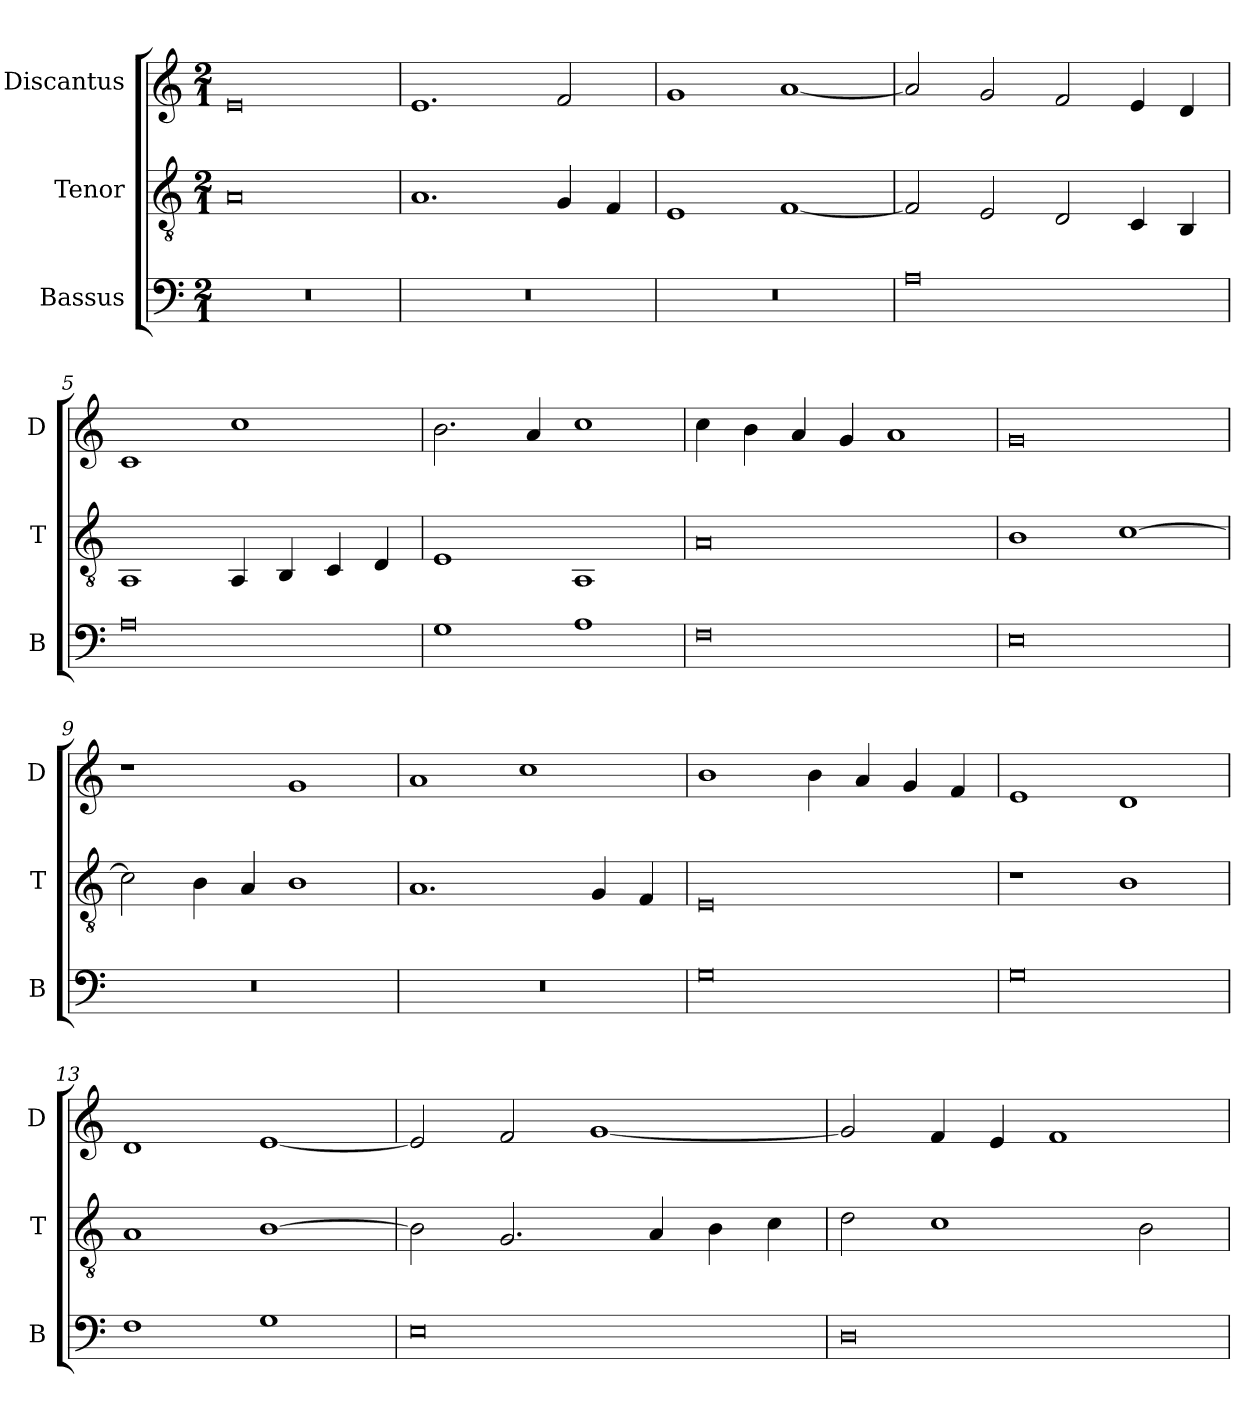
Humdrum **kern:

**kern	**kern	**kern
*part3	*part2	*part1
*staff3	*staff2	*staff1
*I"Bassus	*I"Tenor	*I"Discantus
*I'B	*I'T	*I'D
*clefF4	*clefGv2	*clefG2
*k[]	*k[]	*k[]
*M2/1	*M2/1	*M2/1
=1	=1	=1
0r	0A	0e
=2	=2	=2
0r	1.A	1.e
.	4G/	2f/
.	4F/	.
=3	=3	=3
0r	1E	1g
.	[1F	[1a
=4	=4	=4
0A	2F/]	2a/]
.	2E/	2g/
.	2D/	2f/
.	4C/	4e/
.	4BB/	4d/
=5	=5	=5
0A	1AA	1c
.	4AA/	1cc
.	4BB/	.
.	4C/	.
.	4D/	.
=6	=6	=6
1G	1E	2.b\
.	.	4a/
1A	1AA	1cc
=7	=7	=7
0F	0A	4cc\
.	.	4b\
.	.	4a/
.	.	4g/
.	.	1a
=8	=8	=8
0E	1B	0g
.	[1c	.
=9	=9	=9
0r	2c\]	1r
.	4B\	.
.	4A/	.
.	1B	1g
=10	=10	=10
0r	1.A	1a
.	.	1cc
.	4G/	.
.	4F/	.
=11	=11	=11
0G	0E	1b
.	.	4b\
.	.	4a/
.	.	4g/
.	.	4f/
=12	=12	=12
0G	1r	1e
.	1B	1d
=13	=13	=13
1F	1A	1d
1G	[1B	[1e
=14	=14	=14
0E	2B\]	2e/]
.	2.G/	2f/
.	.	[1g
.	4A/	.
.	4B\	.
.	4c\	.
=15	=15	=15
0D	2d\	2g/]
.	1c	4f/
.	.	4e/
.	.	1f
.	2B\	.
=	=	=
*-	*-	*-
